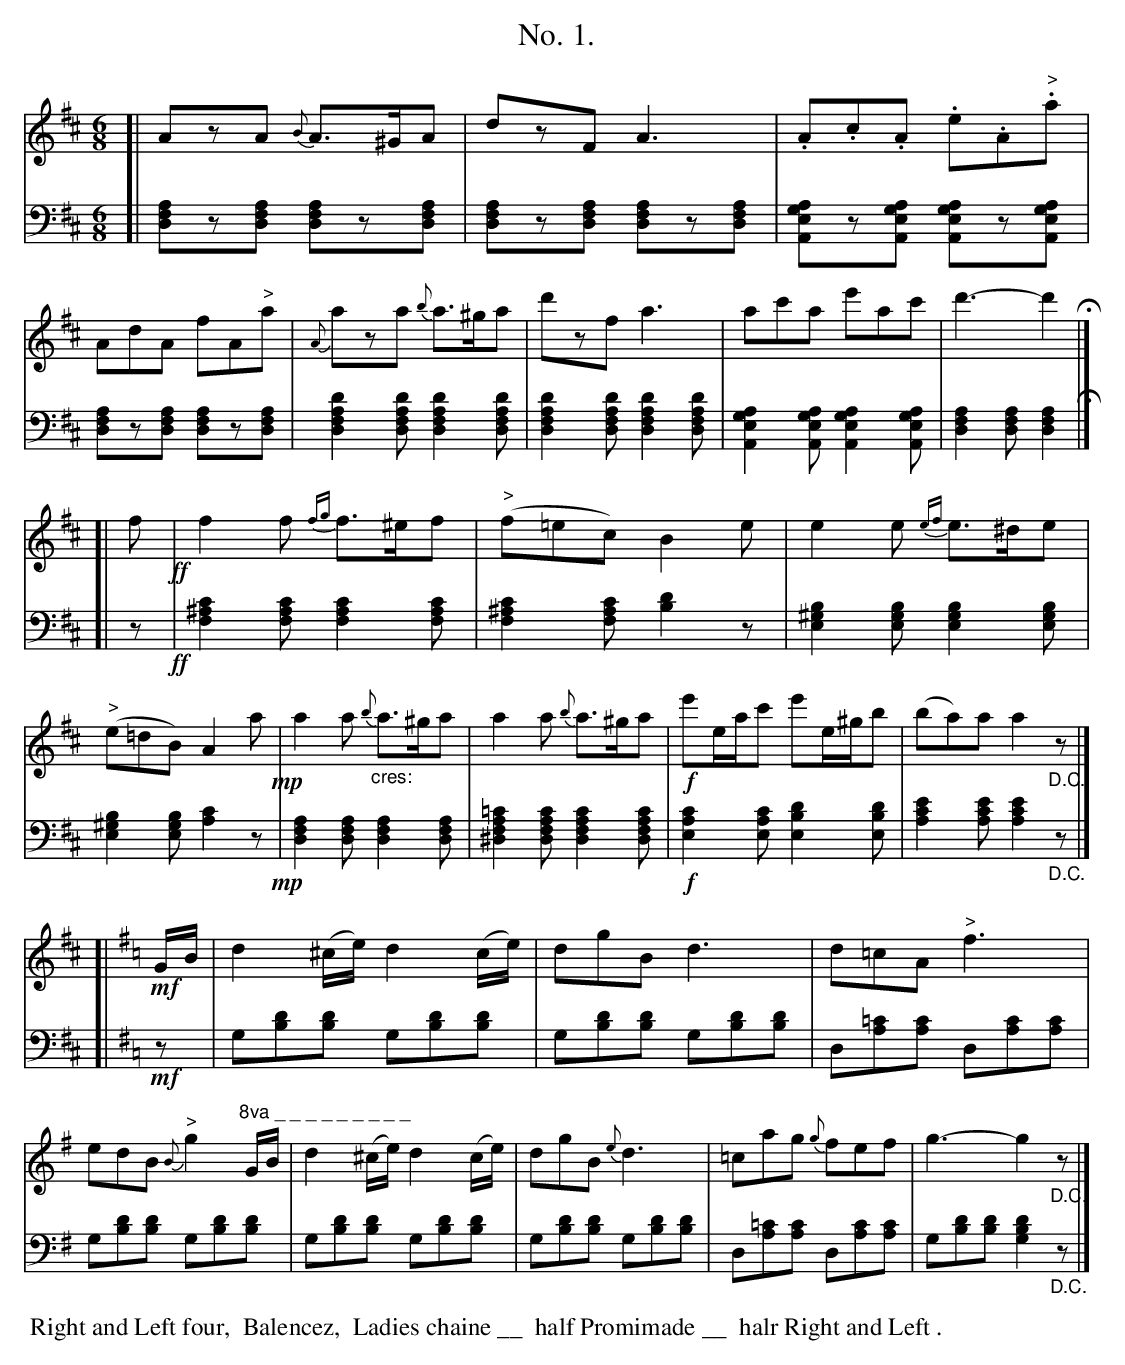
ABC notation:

X:1
T: No. 1.
M: 6/8
L: 1/8
K: D
V: 1 staves=2
[|\
AzA {B}A>^GA | dzF A3 | .A.c.A .e.A"^>".a | AdA fA"^>"a |\
{A}aza {b}a>^ga | d'zf a3 | ac'a e'ac' | d'3- d'2 H|]
[| f !ff!| f2f {fg}f>^ef | ("^>"f=ec) B2e | e2e {ef}e>^de | ("^>"e=dB) A2a !mp!|\
a2a {b}"_cres:"a>^ga | a2a {b}a>^ga | !f!e'e/a/c' e'e/^g/b | (ba)a a2"_D.C."z |]
[|[K:G] !mf!G/B/ |\
d2(^c/e/) d2(c/e/) | dgB d3 | d=cA "^>"f3 | edB {B}"^>"g2"^8va _ _ _ _ _ _ _ _ _"G/B/ |\
d2(^c/e/) d2(c/e/) | dgB {e}d3 | =cag {g}fef | g3- g2"_D.C."z |]
V: 2 clef=bass middle=D
[|\
[AFD]z[AFD] [AFD]z[AFD] | [AFD]z[AFD] [AFD]z[AFD] |\
[AGEA,]z[AGEA,] [AGEA,]z[AGEA,] | [AFD]z[AFD] [AFD]z[AFD] |
[d2A2F2D2][dAFD] [d2A2F2D2][dAFD] | [d2A2F2D2][dAFD] [d2A2F2D2][dAFD] |\
[A2G2E2A,2][AGEA,] [A2G2E2A,2][AGEA,] | [A2F2D2][AFD] [A2F2D2] H|]\
[| z !ff!|\
[c2^A2F2][cAF] [c2A2F2][cAF] |
[c2^A2F2][cAF] [d2B2]z |\
[B2^G2E2][BGE] [B2G2E2][BGE] | [B2^G2E2][BGE] [c2A2]z !mp!|\
[A2F2D2][AFD] [A2F2D2][AFD] | [=c2A2F2^D2][cAFD] [c2A2F2D2][cAFD] |
!f![c2A2E2][cAE] [d2B2E2][dBE] | [e2c2A2][ecA] [e2c2A2]"_D.C."z |]\
[|[K:G] !mf!z |\
G[dB][dB] G[dB][dB] | G[dB][dB] G[dB][dB] | D[=cA][cA] D[cA][cA] |
G[dB][dB] G[dB][dB] | G[dB][dB] G[dB][dB] | G[dB][dB] G[dB][dB] |\
D[=cA][cA] D[cA][cA] | G[dB][dB] [d2B2G2]"_D.C."z |]
